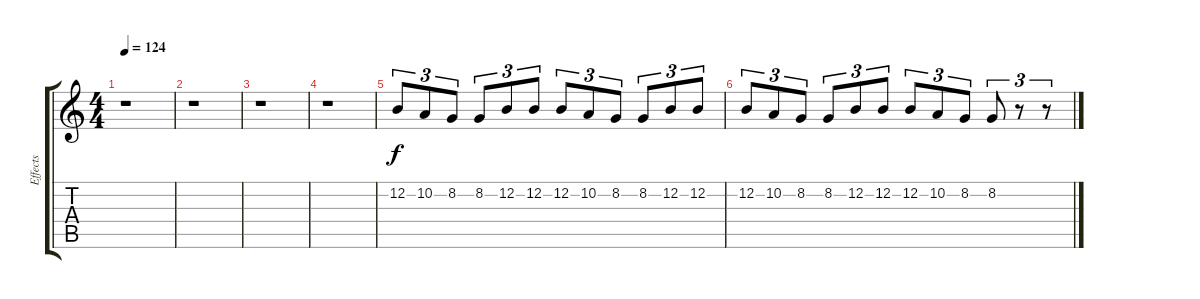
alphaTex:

\track ("Effects" "Effects") {instrument pad6metallic}
\staff {score tabs}
\tuning (E4 B3 G3 D3 A2 E2) {hide}
\ts (4 4)
\tempo 124
\clef g2
\ks c
r.1{dy f} |
r.1 |
r.1 |
r.1 |
12.2.8{tu (3 2) volume 11 instrument flute} 10.2.8{tu (3 2)} 8.2.8{tu (3 2)} 8.2.8{tu (3 2)} 12.2.8{tu (3 2)} 12.2.8{tu (3 2)} 12.2.8{tu (3 2)} 10.2.8{tu (3 2)} 8.2.8{tu (3 2)} 8.2.8{tu (3 2)} 12.2.8{tu (3 2)} 12.2.8{tu (3 2)} |
12.2.8{tu (3 2)} 10.2.8{tu (3 2)} 8.2.8{tu (3 2)} 8.2.8{tu (3 2)} 12.2.8{tu (3 2)} 12.2.8{tu (3 2)} 12.2.8{tu (3 2)} 10.2.8{tu (3 2)} 8.2.8{tu (3 2)} 8.2.8{tu (3 2)} r.8{tu (3 2)} r.8{tu (3 2)}
